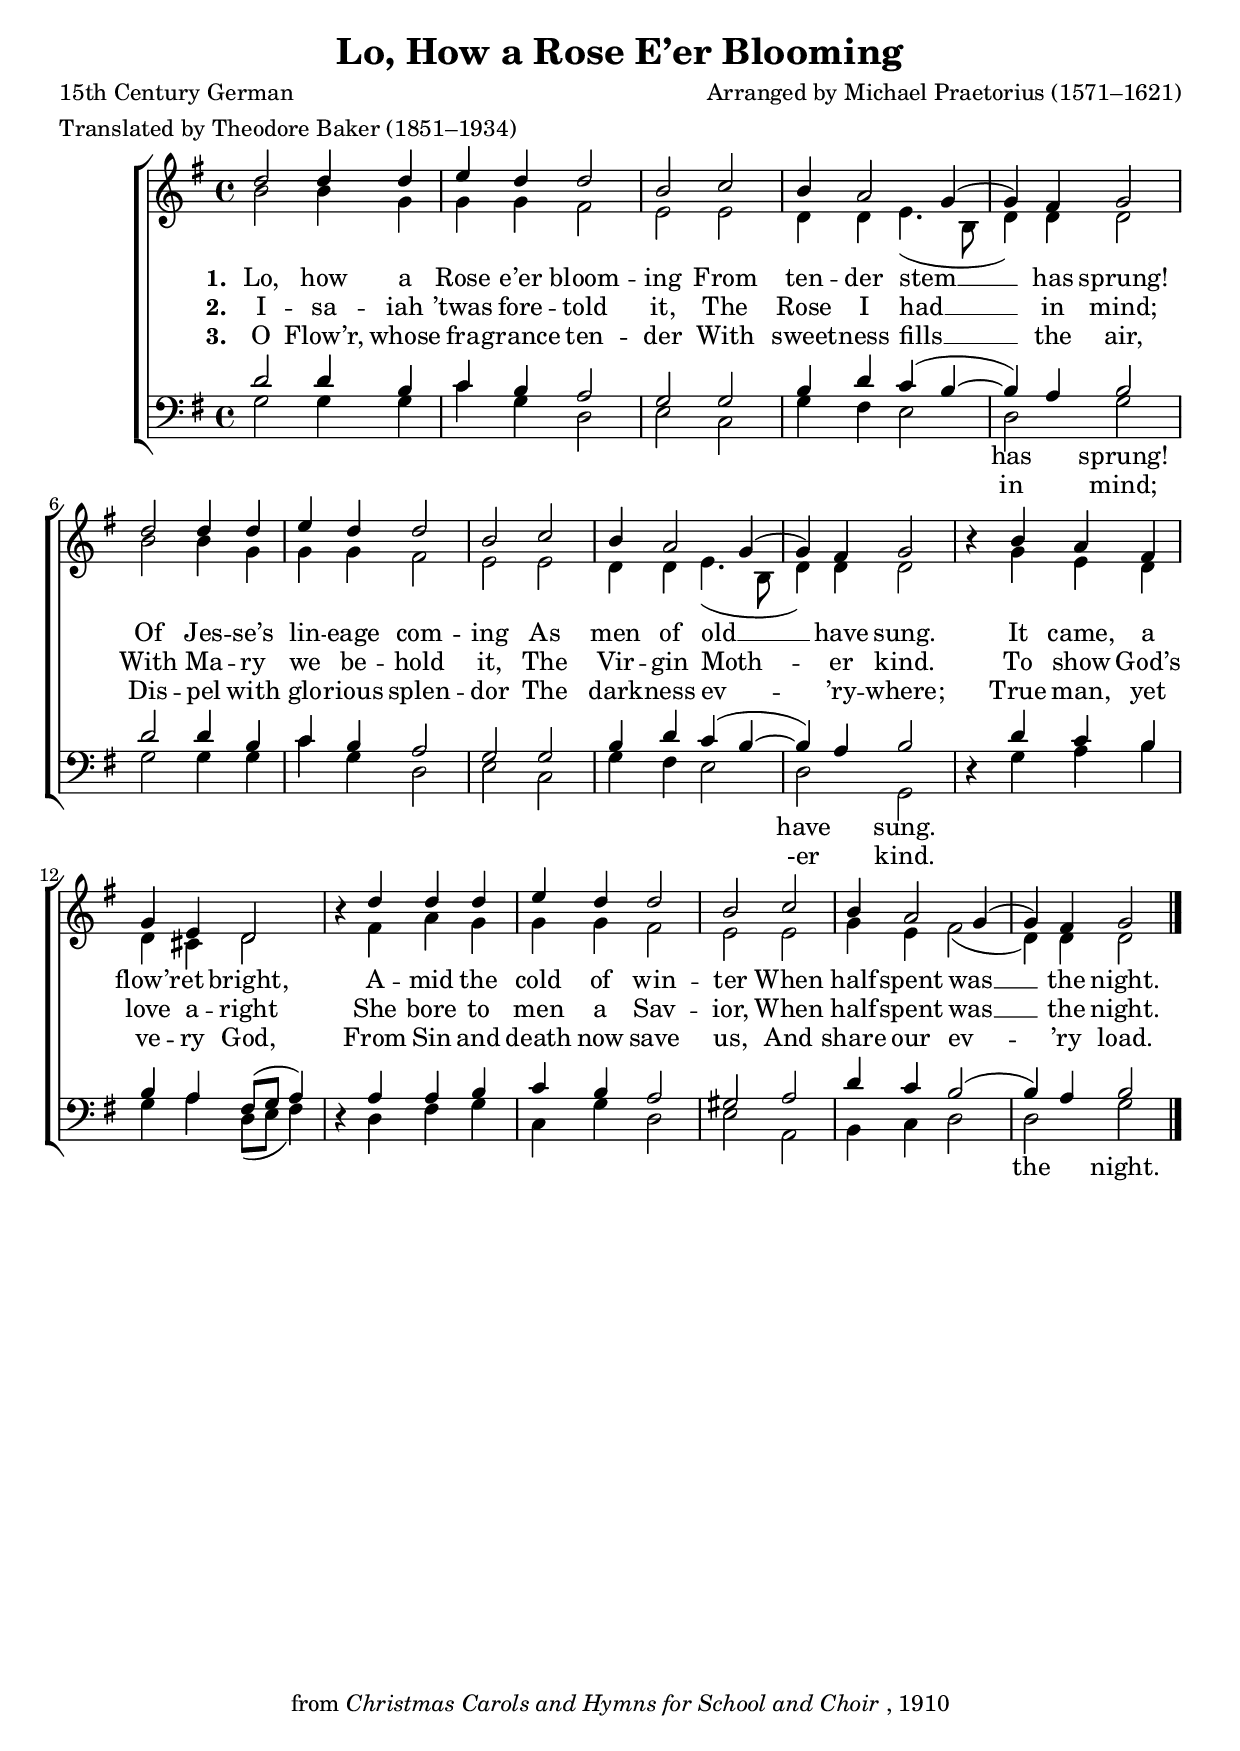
\version "2.14.2"
\include "util.ly"
\header { 
    title = "Lo, How a Rose E’er Blooming"
    poet = "15th Century German"
    meter = "Translated by Theodore Baker (1851–1934)"
    composer = "Arranged by Michael Praetorius (1571–1621)"
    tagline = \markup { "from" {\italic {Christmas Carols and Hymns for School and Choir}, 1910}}
  }

global = {
  \key g \major
  \time 4/4
  %\override DynamicLineSpanner #'staff-padding = #0.0
  %\override DynamicLineSpanner #'Y-extent = #'(-1 . 1)
}

sopMusic = \relative c'' {
  d2 d4 d |
  e d d2 |
  b c |
  b4 a2 g4( |
  
  g) fis g2 |
  d' d4 d |
  e d d2 |
  b c |
  
  b4 a2 g4( |
  g) fis g2 |
  b4\rest b4 a fis |
  g e d2 |
  
  b'4\rest d4 d d |
  e d d2 |
  b c |
  b4 a2 g4( |
  g) fis g2 \bar "|."
}
sopWords = \lyricmode {
  
}

altoMusic = \relative c'' {
  b2 b4 g |
  g g fis2 |
  e e |
  d4 d e4.( b8 |
  
  d4) d4 d2 |
  b'2 b4 g |
  g g fis2 |
  e e |
  
  d4 d e4.( b8 |
  d4) d d2 |
  s4 g e d |
  d cis d2 |
  
  s4 fis a g |
  g g fis2 |
  e e |
  g4 e fis2( |
  d4) d d2 \bar "|."
}
altoWords = \lyricmode {
  \dropLyricsV
  \set stanza = #"1. "
  Lo, how a Rose e’er bloom -- ing
  From ten -- der stem __ has sprung!
  Of Jes -- se’s lin -- eage com -- ing
  As men of old __ have sung.
  It came, a flow’r -- et bright,
  A -- mid the cold of win -- ter
  When half -- spent was __ the night.
}
altoWordsII = {
  \dropLyricsV
  \set stanza = \markup{"2. "}
  \lyricmode {
    I -- sa -- iah ’twas fore -- told it,
    The Rose I had __ in mind;
    With Ma -- ry we be -- hold it,
    The Vir -- gin Moth -- er kind.
    To show God’s love a -- right
    She bore to men a Sav -- ior,
    When half -- spent was __ the night.
  }
}
altoWordsIII = \lyricmode {
  \dropLyricsV
  \set stanza = #"3. "
  O Flow’r, whose fra -- grance ten -- der
  With sweet -- ness fills __ the air,
  Dis -- pel with glo -- rious splen -- dor
  The dark -- ness ev -- ’ry -- where;
  True man, yet ve -- ry God,
  From Sin and death now save us,
  And share our ev -- ’ry load.
}
altoWordsIV = \lyricmode {
}
altoWordsV = \lyricmode {
}
altoWordsVI = \lyricmode {
}
tenorMusic = \relative c' {
  d2 d4 b |
  c b a2 |
  g g |
  b4 d c( b~ |
  
  b) a b2 |
  d d4 b |
  c b a2 |
  g g |
  
  b4 d c( b~ |
  b) a b2 |
  s4 d4 c b |
  b a fis8[( g] a4) |
  
  s4 a4 a b |
  c b a2 |
  gis a |
  d4 c b2( |
  b4) a b2 \bar "|."
}
tenorWords = \lyricmode {

}

bassMusic = \relative c {
  g'2 g4 g |
  c g d2 |
  e c |
  g'4 fis e2 |
  
  d2 g |
  g g4 g |
  c g d2 |
  e c |
  
  g'4 fis e2 |
  d g, |
  d'4\rest g a b |
  g a d,8[( e] fis4) |
  
  d4\rest d fis g |
  c, g' d2 |
  e a, |
  b4 c d2 |
  d g \bar "|."
}
bassWords = \lyricmode {
  \repeat unfold 11 { \skip 1 }
  has sprung!
  \repeat unfold 11 { \skip 1 }
  have sung.
  \repeat unfold 17 { \skip 1 }
  the night.
}
bassWordsII = \lyricmode {
  \repeat unfold 11 { \skip 1 }
  in mind;
  \repeat unfold 11 { \skip 1 }
  -er kind.
%{IF_LESSER
  \repeat unfold 17 { \skip 1 }
  the night.
%}%END_IF_LESSER
}
bassWordsIII = \lyricmode {
  \repeat unfold 11 { \skip 1 }
  the air,
  \repeat unfold 11 { \skip 1 }
  ’ry -- where;
  \repeat unfold 17 { \skip 1 }
  ’ry load.
}

pianoRH = \relative c' {
  
}
pianoLH = \relative c' {
  
}

\score {
  <<
   \new ChoirStaff <<
%    \new Lyrics = sopranos \with { \override VerticalAxisGroup #'nonstaff-relatedstaff-spacing = #'((basic-distance . 1)) }
    \new Staff = women <<
      \new Voice = "sopranos" { \voiceOne << \global \sopMusic >> }
      \new Voice = "altos" { \voiceTwo << \global \altoMusic >> }
    >>
    \new Lyrics \with { alignAboveContext = #"women" \override VerticalAxisGroup #'nonstaff-relatedstaff-spacing = #'((basic-distance . 1))} \lyricsto "sopranos" \sopWords
    \new Lyrics = "altosVI"  \with { alignBelowContext = #"women" } \lyricsto "altos" \altoWordsVI
    \new Lyrics = "altosV"  \with { alignBelowContext = #"women" } \lyricsto "altos" \altoWordsV
    \new Lyrics = "altosIV"  \with { alignBelowContext = #"women" } \lyricsto "altos" \altoWordsIV
    \new Lyrics = "altosIII"  \with { alignBelowContext = #"women" } \lyricsto "altos" \altoWordsIII
    \new Lyrics = "altosII"  \with { alignBelowContext = #"women" } \lyricsto "altos" \altoWordsII
    \new Lyrics = "altos"  \with { alignBelowContext = #"women" \override VerticalAxisGroup #'nonstaff-relatedstaff-spacing = #'((basic-distance . 1)) } \lyricsto "altos" \altoWords
   \new Staff = men <<
      \clef bass
      \new Voice = "tenors" { \voiceOne << \global \tenorMusic >> }
      \new Voice = "basses" { \voiceTwo << \global \bassMusic >> }
    >>
    \new Lyrics \with { alignAboveContext = #"men" \override VerticalAxisGroup #'nonstaff-relatedstaff-spacing = #'((basic-distance . 1)(padding . 0.2)) } \lyricsto "tenors" \tenorWords
%{IF_LESSER
    \new Lyrics \with { alignBelowContext = #"men" \override VerticalAxisGroup #'nonstaff-relatedstaff-spacing = #'((basic-distance . 1)(padding . 0.2)) } \lyricsto "basses" \bassWordsIII
%}%END_IF_LESSER
    \new Lyrics \with { alignBelowContext = #"men" \override VerticalAxisGroup #'nonstaff-relatedstaff-spacing = #'((basic-distance . 1)(padding . 0.2)) } \lyricsto "basses" \bassWordsII
    \new Lyrics \with { alignBelowContext = #"men" \override VerticalAxisGroup #'nonstaff-relatedstaff-spacing = #'((basic-distance . 1)(padding . 0.2)) } \lyricsto "basses" \bassWords
  >>
%    \new PianoStaff << \new Staff { \new Voice { \pianoRH } } \new Staff { \clef "bass" \pianoLH } >>
  >>
  \layout { }
  
  \midi {
    \tempo 4 = 100
    \set Staff.midiInstrument = "flute"
  
    \context {
      \Voice
      \remove "Dynamic_performer"
    }
  }
}
